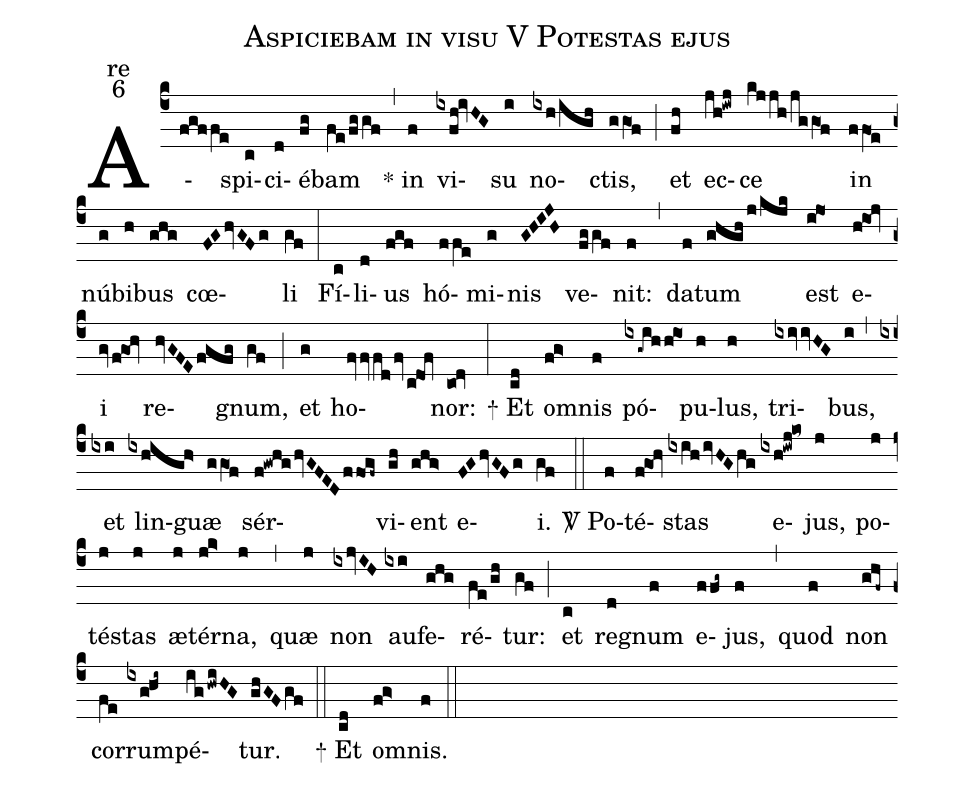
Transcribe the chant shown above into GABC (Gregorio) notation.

name:Aspiciebam in visu V Potestas ejus;
office-part:re;
mode:6;
%%
(c4) A(fgffe)spi(c)ci(d)é(fg)bam(fe/fggf) (,)
<sp>*</sp> {in}(f) vi(ixfh!ivHG)su(i) no(ixh/igh)ctis,(ggO1f) (;)
et(fh) ec(jh!iwj)ce(kjjh/jggO1f) in(ffO1e) nú(g)bi(h)bus(ghg) cœ(FGhvGFg)li(gf) (:)
Fí(c)li(d)us(fgf) hó(ffe)mi(g)nis(GHIJH) ve(fggf)nit:(f) (,)
da(f)tum(ghgh/j/kjk) est(i!jo1) e(h!io1!jv)i(gvf!go1!hv) re(hvGFEfgfg)gnum,(gf) (;)
et(g) ho(fvvfdfvc!do1f)nor:(co0!dv) (:)
<sp>+</sp> Et(cd) o(f!g>)mnis(f) pó(ixg~!ihh!io1)pu(h)lus,(h) tri(ixivvHG)bus,(i) (,)
et(ixi) lin(ixhigh>)guæ(ggO1f) sér(f!gwhghvGFEDffo1@gf~)vi(gh)ent(ghg>) e(FGhvGFg)i.(gf) (::)
<sp>V/</sp> Po(f)té(f!go1!hv)stas(ixihivHGhg) e(ixh!iwj!ko~)jus,(j) po(j)té(j)stas(j) æ(j)tér(jk>)na,(j) (,)
quæ(j) non(ixjvIH) au(ixi)fe(ghg)ré(fe/gh)tur:(gf) (;)
et(c) reg(d)num(f) e(ffg~)jus,(f) (,)
quod(f) non(ghf~) cor(fe)rum(ixg!hi~)pé(ig/hwiHG)tur.(ghGFgf) (::)
<sp>+</sp> Et(cd) o(f!g>)mnis.(f) (::)
